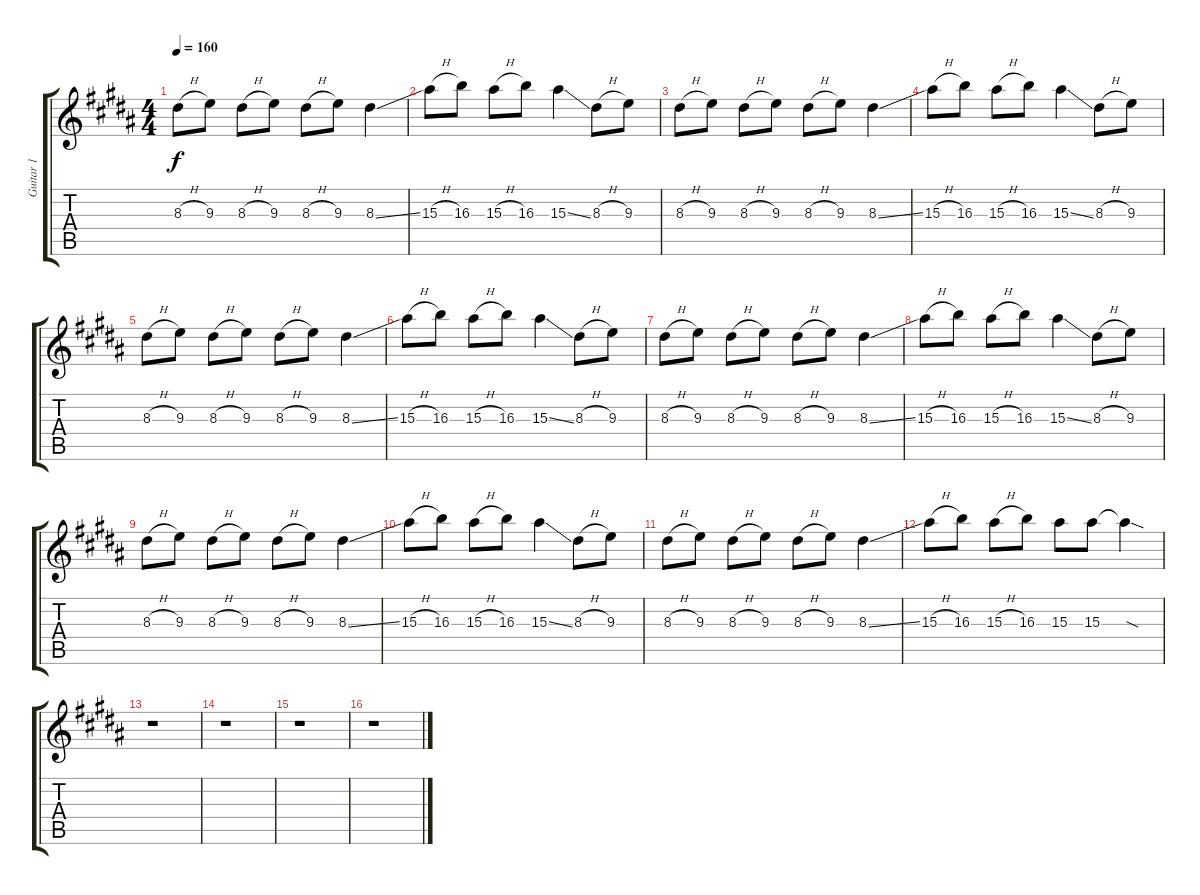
\track ("Guitar 1" "Guitar 1") {instrument distortionguitar}
\staff {score tabs}
\tuning (E4 B3 G3 D3 A2 E2) {hide}
\ts (4 4)
\tempo 160
\clef g2
\ks b
8.3{h}.8{dy f} 9.3.8 8.3{h}.8 9.3.8 8.3{h}.8 9.3.8 8.3{ss}.4 |
\ks g#minor
15.3{h}.8 16.3.8 15.3{h}.8 16.3.8 15.3{ss}.4 8.3{h}.8 9.3.8 |
8.3{h}.8 9.3.8 8.3{h}.8 9.3.8 8.3{h}.8 9.3.8 8.3{ss}.4 |
15.3{h}.8 16.3.8 15.3{h}.8 16.3.8 15.3{ss}.4 8.3{h}.8 9.3.8 |
\ks b
8.3{h}.8 9.3.8 8.3{h}.8 9.3.8 8.3{h}.8 9.3.8 8.3{ss}.4 |
\ks g#minor
15.3{h}.8 16.3.8 15.3{h}.8 16.3.8 15.3{ss}.4 8.3{h}.8 9.3.8 |
8.3{h}.8 9.3.8 8.3{h}.8 9.3.8 8.3{h}.8 9.3.8 8.3{ss}.4 |
15.3{h}.8 16.3.8 15.3{h}.8 16.3.8 15.3{ss}.4 8.3{h}.8 9.3.8 |
\ks b
8.3{h}.8 9.3.8 8.3{h}.8 9.3.8 8.3{h}.8 9.3.8 8.3{ss}.4 |
\ks g#minor
15.3{h}.8 16.3.8 15.3{h}.8 16.3.8 15.3{ss}.4 8.3{h}.8 9.3.8 |
8.3{h}.8 9.3.8 8.3{h}.8 9.3.8 8.3{h}.8 9.3.8 8.3{ss}.4 |
15.3{h}.8 16.3.8 15.3{h}.8 16.3.8 15.3.8 15.3.8 15.3{sod t}.4 |
\ks b
r.1 |
\ks g#minor
r.1 |
r.1 |
r.1
